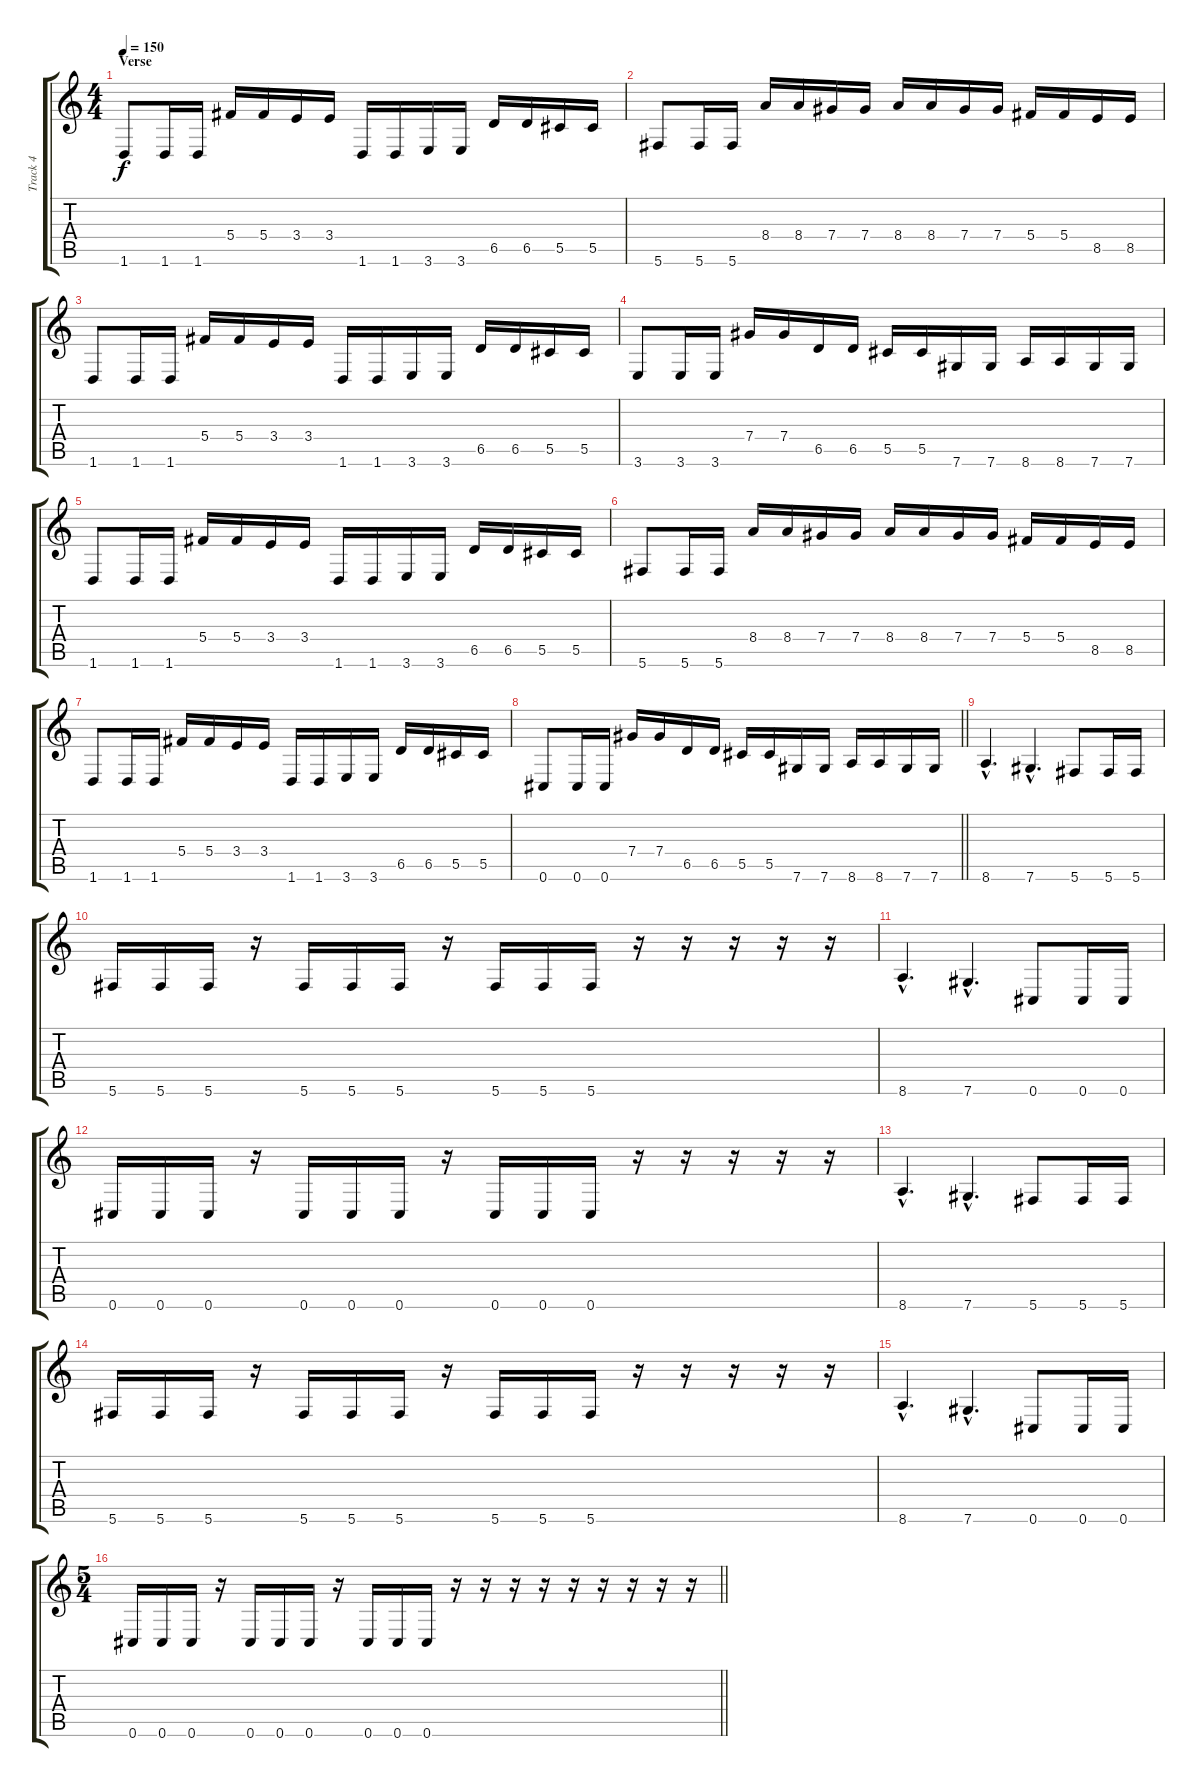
\track ("Track 4" "Track 4") {instrument overdrivenguitar}
\staff {score tabs}
\tuning (Eb4 Bb3 Gb3 Db3 Ab2 Db2) {hide}
\ts (4 4)
\section ("" "Verse")
\tempo 150
\clef g2
\ks c
1.6.8{dy f} 1.6.16 1.6.16 5.4.16 5.4.16 3.4.16 3.4.16 1.6.16 1.6.16 3.6.16 3.6.16 6.5.16 6.5.16 5.5.16 5.5.16 |
5.6.8 5.6.16 5.6.16 8.4.16 8.4.16 7.4.16 7.4.16 8.4.16 8.4.16 7.4.16 7.4.16 5.4.16 5.4.16 8.5.16 8.5.16 |
1.6.8 1.6.16 1.6.16 5.4.16 5.4.16 3.4.16 3.4.16 1.6.16 1.6.16 3.6.16 3.6.16 6.5.16 6.5.16 5.5.16 5.5.16 |
3.6.8 3.6.16 3.6.16 7.4.16 7.4.16 6.5.16 6.5.16 5.5.16 5.5.16 7.6.16 7.6.16 8.6.16 8.6.16 7.6.16 7.6.16 |
1.6.8 1.6.16 1.6.16 5.4.16 5.4.16 3.4.16 3.4.16 1.6.16 1.6.16 3.6.16 3.6.16 6.5.16 6.5.16 5.5.16 5.5.16 |
5.6.8 5.6.16 5.6.16 8.4.16 8.4.16 7.4.16 7.4.16 8.4.16 8.4.16 7.4.16 7.4.16 5.4.16 5.4.16 8.5.16 8.5.16 |
1.6.8 1.6.16 1.6.16 5.4.16 5.4.16 3.4.16 3.4.16 1.6.16 1.6.16 3.6.16 3.6.16 6.5.16 6.5.16 5.5.16 5.5.16 |
\barLineRight lightlight
0.6.8 0.6.16 0.6.16 7.4.16 7.4.16 6.5.16 6.5.16 5.5.16 5.5.16 7.6.16 7.6.16 8.6.16 8.6.16 7.6.16 7.6.16 |
8.6{hac}.4{d} 7.6{hac}.4{d} 5.6.8 5.6.16 5.6.16 |
5.6.16 5.6.16 5.6.16 r.16 5.6.16 5.6.16 5.6.16 r.16 5.6.16 5.6.16 5.6.16 r.16 r.16 r.16 r.16 r.16 |
8.6{hac}.4{d} 7.6{hac}.4{d} 0.6.8 0.6.16 0.6.16 |
0.6.16 0.6.16 0.6.16 r.16 0.6.16 0.6.16 0.6.16 r.16 0.6.16 0.6.16 0.6.16 r.16 r.16 r.16 r.16 r.16 |
8.6{hac}.4{d} 7.6{hac}.4{d} 5.6.8 5.6.16 5.6.16 |
5.6.16 5.6.16 5.6.16 r.16 5.6.16 5.6.16 5.6.16 r.16 5.6.16 5.6.16 5.6.16 r.16 r.16 r.16 r.16 r.16 |
8.6{hac}.4{d} 7.6{hac}.4{d} 0.6.8 0.6.16 0.6.16 |
\ts (5 4)
\barLineRight lightlight
0.6.16 0.6.16 0.6.16 r.16 0.6.16 0.6.16 0.6.16 r.16 0.6.16 0.6.16 0.6.16 r.16 r.16 r.16 r.16 r.16 r.16 r.16 r.16 r.16
